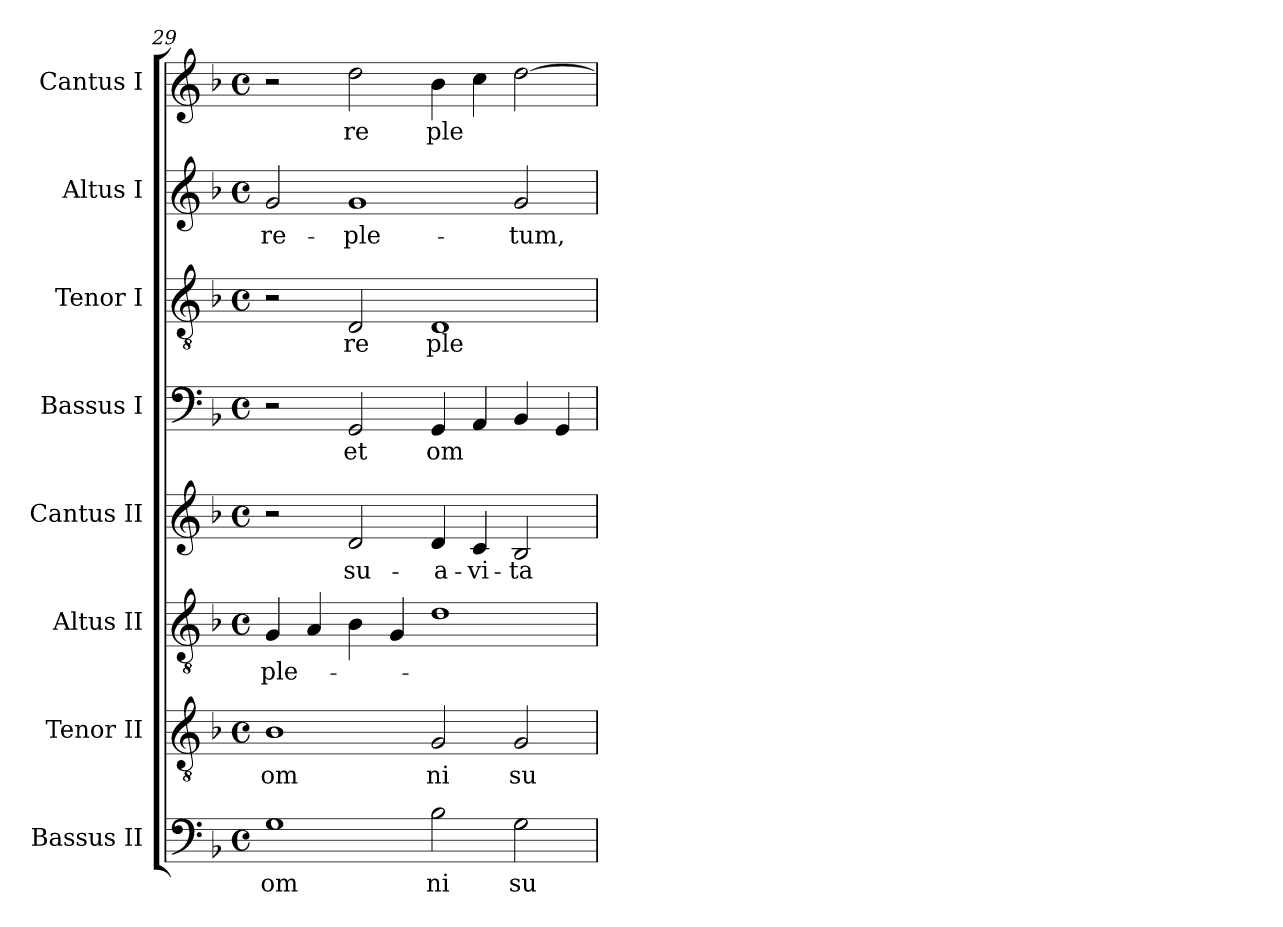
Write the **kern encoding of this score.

**kern	**text	**kern	**text	**kern	**text	**kern	**text	**kern	**text	**kern	**text	**kern	**text	**kern	**text
*part8	*part8	*part7	*part7	*part6	*part6	*part5	*part5	*part4	*part4	*part3	*part3	*part2	*part2	*part1	*part1
*staff8	*staff8	*staff7	*staff7	*staff6	*staff6	*staff5	*staff5	*staff4	*staff4	*staff3	*staff3	*staff2	*staff2	*staff1	*staff1
*I"Bassus II	*	*I"Tenor II	*	*I"Altus II	*	*I"Cantus II	*	*I"Bassus I	*	*I"Tenor I	*	*I"Altus I	*	*I"Cantus I	*
*clefF4	*	*clefGv2	*	*clefGv2	*	*clefG2	*	*clefF4	*	*clefGv2	*	*clefG2	*	*clefG2	*
*k[b-]	*	*k[b-]	*	*k[b-]	*	*k[b-]	*	*k[b-]	*	*k[b-]	*	*k[b-]	*	*k[b-]	*
*F:	*	*F:	*	*F:	*	*F:	*	*F:	*	*F:	*	*F:	*	*F:	*
*M4/4	*	*M4/4	*	*M4/4	*	*M4/4	*	*M4/4	*	*M4/4	*	*M4/4	*	*M4/4	*
*met(c)	*	*met(c)	*	*met(c)	*	*met(c)	*	*met(c)	*	*met(c)	*	*met(c)	*	*met(c)	*
=29	=29	=29	=29	=29	=29	=29	=29	=29	=29	=29	=29	=29	=29	=29	=29
!	!LO:LY:b:cj	!	!LO:LY:b:cj	!	!LO:LY:b	!	!	!	!	!	!	!	!LO:LY:b:cj	!	!
1G	om	1B-	om	4G/	-ple-	2r	.	2r	.	2r	.	2g/	re-	2r	.
.	.	.	.	4A/	.	.	.	.	.	.	.	.	.	.	.
!	!	!	!	!	!	!	!LO:LY:b:cj	!	!LO:LY:b:cj	!	!LO:LY:b:cj	!	!LO:LY:b:cj	!	!LO:LY:b:cj
.	.	.	.	4B-\	.	2d/	su-	2GG/	et	2D/	re	1g	-ple-	2dd\	re
.	.	.	.	4G/	.	.	.	.	.	.	.	.	.	.	.
!	!LO:LY:b:cj	!	!LO:LY:b:cj	!	!	!	!LO:LY:b:cj	!	!LO:LY:b	!	!LO:LY:b:cj	!	!	!	!LO:LY:b
2B-\	ni	2G/	ni	1d	.	4d/	-a-	4GG/	om	1D	ple	.	.	4b-\	ple
!	!	!	!	!	!	!	!LO:LY:b:cj	!	!	!	!	!	!	!	!
.	.	.	.	.	.	4c/	-vi-	4AA/	.	.	.	.	.	4cc\	.
!	!LO:LY:b:cj	!	!LO:LY:b:cj	!	!	!	!LO:LY:b:cj	!	!	!	!	!	!LO:LY:b:cj	!	!
2G\	su	2G/	su	.	.	2B-/	-ta-	4BB-/	.	.	.	2g/	-tum,	[>2dd\	.
.	.	.	.	.	.	.	.	4GG/	.	.	.	.	.	.	.
=	=	=	=	=	=	=	=	=	=	=	=	=	=	=	=
*-	*-	*-	*-	*-	*-	*-	*-	*-	*-	*-	*-	*-	*-	*-	*-
